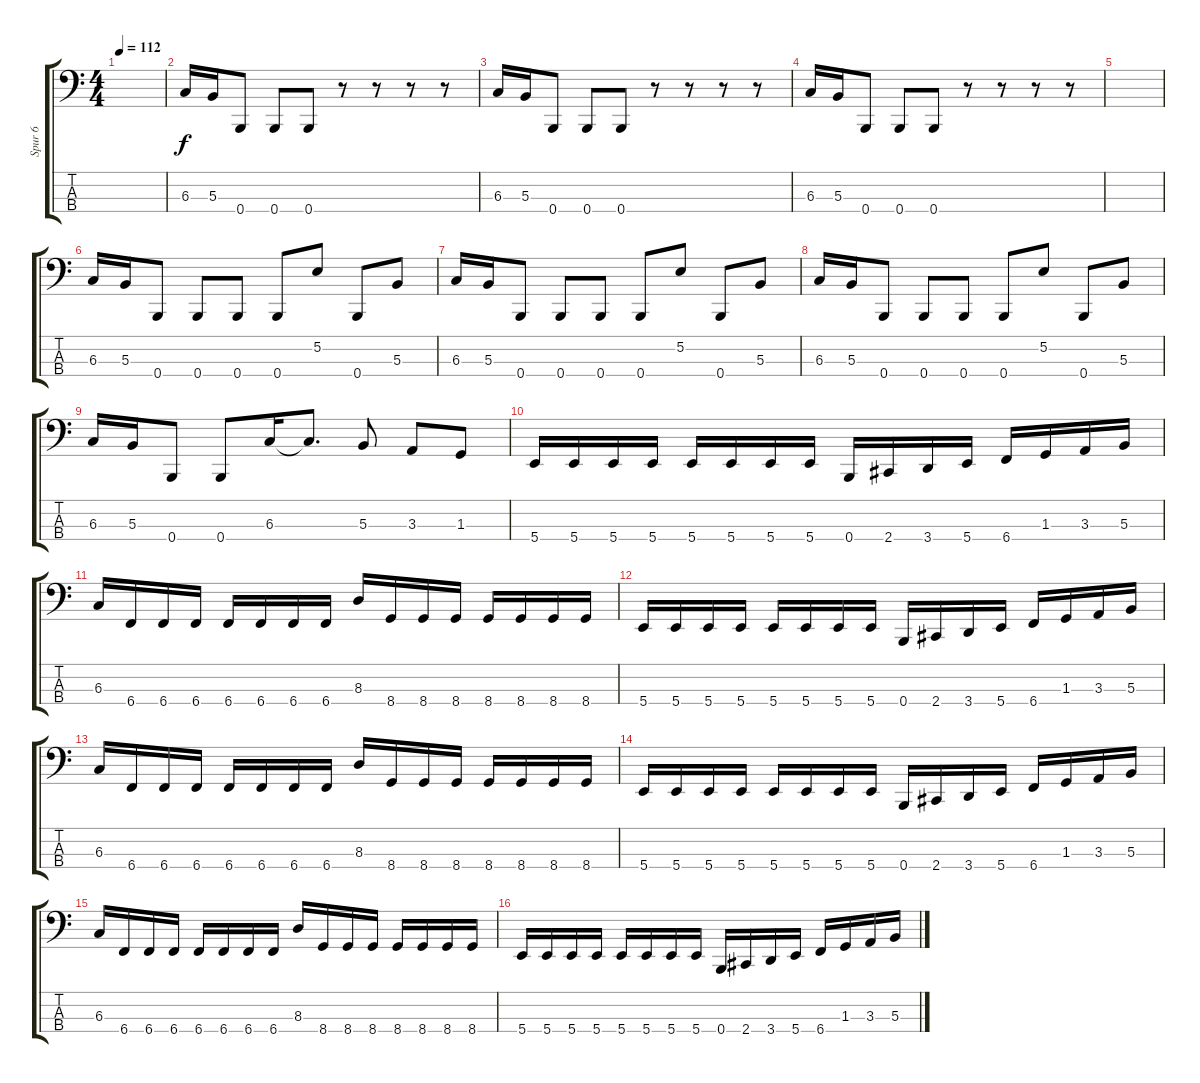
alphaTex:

\track ("Spur 6" "Spur 6") {instrument electricbasspick}
\staff {score tabs}
\tuning (E2 B1 Gb1 B0) {hide}
\ts (4 4)
\tempo 112
\clef f4
\ks c
|
6.3.16 5.3.16 0.4.8 0.4.8 0.4.8 r.8 r.8 r.8 r.8 |
6.3.16 5.3.16 0.4.8 0.4.8 0.4.8 r.8 r.8 r.8 r.8 |
6.3.16 5.3.16 0.4.8 0.4.8 0.4.8 r.8 r.8 r.8 r.8 |
|
6.3.16 5.3.16 0.4.8 0.4.8 0.4.8 0.4.8 5.2.8 0.4.8 5.3.8 |
6.3.16 5.3.16 0.4.8 0.4.8 0.4.8 0.4.8 5.2.8 0.4.8 5.3.8 |
6.3.16 5.3.16 0.4.8 0.4.8 0.4.8 0.4.8 5.2.8 0.4.8 5.3.8 |
6.3.16 5.3.16 0.4.8 0.4.8 6.3.16 6.3{t}.8{d} 5.3.8 3.3.8 1.3.8 |
5.4.16 5.4.16 5.4.16 5.4.16 5.4.16 5.4.16 5.4.16 5.4.16 0.4.16 2.4.16 3.4.16 5.4.16 6.4.16 1.3.16 3.3.16 5.3.16 |
6.3.16 6.4.16 6.4.16 6.4.16 6.4.16 6.4.16 6.4.16 6.4.16 8.3.16 8.4.16 8.4.16 8.4.16 8.4.16 8.4.16 8.4.16 8.4.16 |
5.4.16 5.4.16 5.4.16 5.4.16 5.4.16 5.4.16 5.4.16 5.4.16 0.4.16 2.4.16 3.4.16 5.4.16 6.4.16 1.3.16 3.3.16 5.3.16 |
6.3.16 6.4.16 6.4.16 6.4.16 6.4.16 6.4.16 6.4.16 6.4.16 8.3.16 8.4.16 8.4.16 8.4.16 8.4.16 8.4.16 8.4.16 8.4.16 |
5.4.16 5.4.16 5.4.16 5.4.16 5.4.16 5.4.16 5.4.16 5.4.16 0.4.16 2.4.16 3.4.16 5.4.16 6.4.16 1.3.16 3.3.16 5.3.16 |
6.3.16 6.4.16 6.4.16 6.4.16 6.4.16 6.4.16 6.4.16 6.4.16 8.3.16 8.4.16 8.4.16 8.4.16 8.4.16 8.4.16 8.4.16 8.4.16 |
5.4.16 5.4.16 5.4.16 5.4.16 5.4.16 5.4.16 5.4.16 5.4.16 0.4.16 2.4.16 3.4.16 5.4.16 6.4.16 1.3.16 3.3.16 5.3.16
